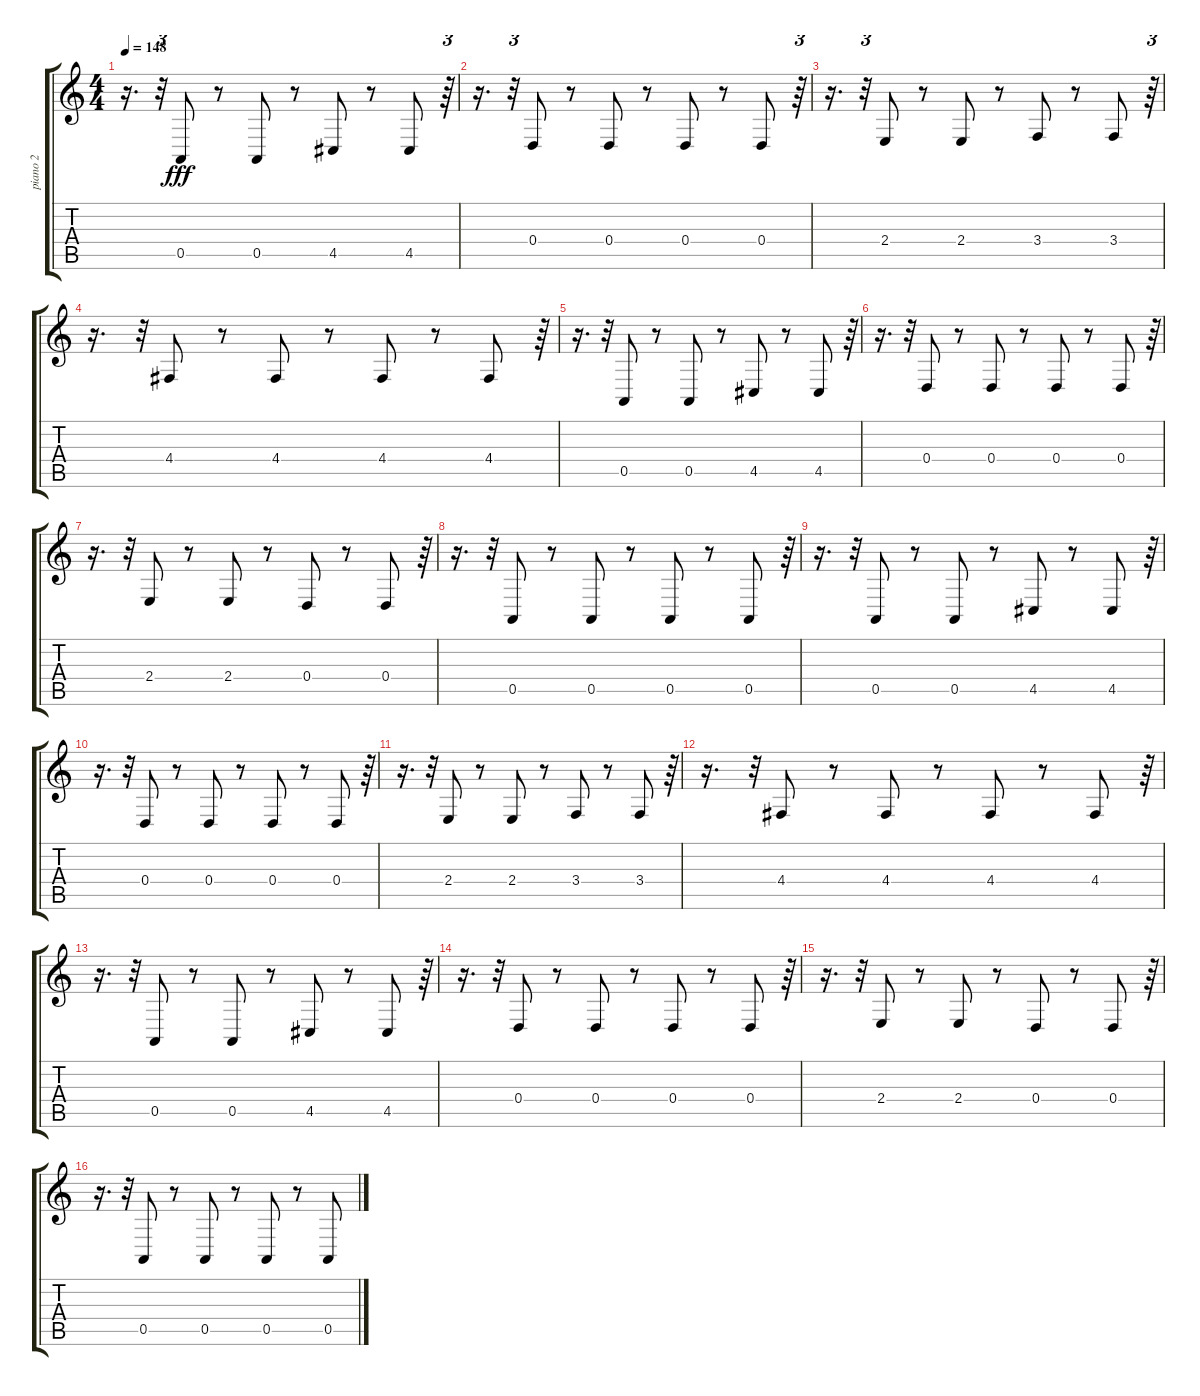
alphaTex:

\track ("piano 2" "piano 2") {instrument brightacousticpiano}
\staff {score tabs}
\tuning (E4 B3 G3 D3 A2 E2) {hide}
\ts (4 4)
\tempo 148
\clef g2
\ks c
r.16{d dy fff} r.32{tu (3 2)} 0.5.8 r.8 0.5.8 r.8 4.5.8 r.8 4.5.8 r.64{tu (3 2)} |
r.16{d} r.32{tu (3 2)} 0.4.8 r.8 0.4.8 r.8 0.4.8 r.8 0.4.8 r.64{tu (3 2)} |
r.16{d} r.32{tu (3 2)} 2.4.8 r.8 2.4.8 r.8 3.4.8 r.8 3.4.8 r.64{tu (3 2)} |
r.16{d} r.32{tu (3 2)} 4.4.8 r.8 4.4.8 r.8 4.4.8 r.8 4.4.8 r.64{tu (3 2)} |
r.16{d} r.32{tu (3 2)} 0.5.8 r.8 0.5.8 r.8 4.5.8 r.8 4.5.8 r.64{tu (3 2)} |
r.16{d} r.32{tu (3 2)} 0.4.8 r.8 0.4.8 r.8 0.4.8 r.8 0.4.8 r.64{tu (3 2)} |
r.16{d} r.32{tu (3 2)} 2.4.8 r.8 2.4.8 r.8 0.4.8 r.8 0.4.8 r.64{tu (3 2)} |
r.16{d} r.32{tu (3 2)} 0.5.8 r.8 0.5.8 r.8 0.5.8 r.8 0.5.8 r.64{tu (3 2)} |
r.16{d} r.32{tu (3 2)} 0.5.8 r.8 0.5.8 r.8 4.5.8 r.8 4.5.8 r.64{tu (3 2)} |
r.16{d} r.32{tu (3 2)} 0.4.8 r.8 0.4.8 r.8 0.4.8 r.8 0.4.8 r.64{tu (3 2)} |
r.16{d} r.32{tu (3 2)} 2.4.8 r.8 2.4.8 r.8 3.4.8 r.8 3.4.8 r.64{tu (3 2)} |
r.16{d} r.32{tu (3 2)} 4.4.8 r.8 4.4.8 r.8 4.4.8 r.8 4.4.8 r.64{tu (3 2)} |
r.16{d} r.32{tu (3 2)} 0.5.8 r.8 0.5.8 r.8 4.5.8 r.8 4.5.8 r.64{tu (3 2)} |
r.16{d} r.32{tu (3 2)} 0.4.8 r.8 0.4.8 r.8 0.4.8 r.8 0.4.8 r.64{tu (3 2)} |
r.16{d} r.32{tu (3 2)} 2.4.8 r.8 2.4.8 r.8 0.4.8 r.8 0.4.8 r.64{tu (3 2)} |
r.16{d} r.32{tu (3 2)} 0.5.8 r.8 0.5.8 r.8 0.5.8 r.8 0.5.8
